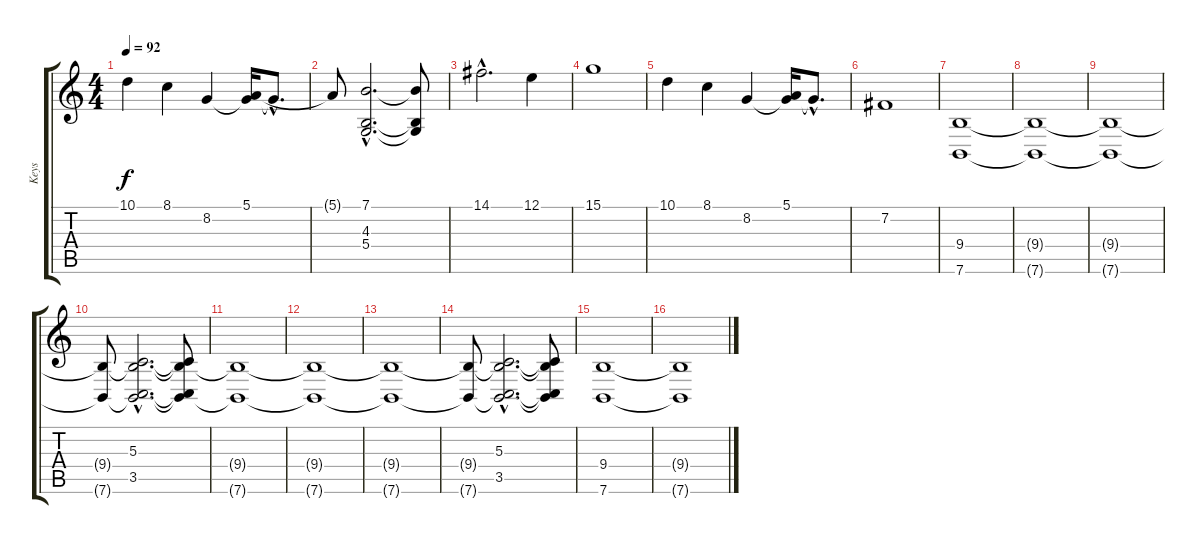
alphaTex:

\track ("Keys" "Keys") {instrument stringensemble2}
\staff {score tabs}
\tuning (E4 B3 G3 D3 A2 E2) {hide}
\ts (4 4)
\tempo 92
\clef g2
\ks c
10.1.4{dy f volume 9 instrument pad4choir} 8.1.4 8.2.4 (5.1 8.2{t}).16 8.2{hac t}.8{d} |
5.1{t}.8 (7.1{hac} 4.3{hac} 5.4{hac}).2{d} (7.1{t} 4.3{t} 5.4{t}).8 |
14.1{hac}.2{d} 12.1.4 |
15.1.1 |
10.1.4{volume 9 instrument pad4choir} 8.1.4 8.2.4 (5.1 8.2{t}).16 8.2{hac t}.8{d} |
7.2.1 |
(9.4 7.6).1{volume 6 instrument stringensemble2} |
(9.4{t} 7.6{t}).1 |
(9.4{t} 7.6{t}).1 |
(9.4{t} 7.6{t}).8 (5.3{hac} 9.4{hac t} 3.5{hac} 7.6{hac t}).2{d} (5.3{t} 9.4{t} 3.5{t} 7.6{t}).8 |
(9.4{t} 7.6{t}).1 |
(9.4{t} 7.6{t}).1 |
(9.4{t} 7.6{t}).1 |
(9.4{t} 7.6{t}).8 (5.3{hac} 9.4{hac t} 3.5{hac} 7.6{hac t}).2{d} (5.3{t} 9.4{t} 3.5{t} 7.6{t}).8 |
(9.4 7.6).1 |
(9.4{t} 7.6{t}).1
